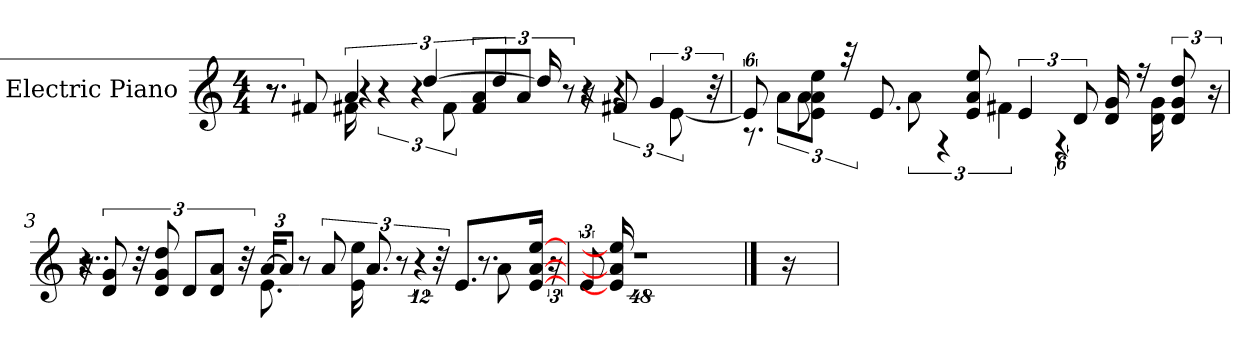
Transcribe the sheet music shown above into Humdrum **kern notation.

**kern
*part1
*staff1
*I"Electric Piano
*I'E.Pno
*clefG2
*M4/4
*MM120
=1
*^
*	*^
8r	8.r	8.r
12f#X	.	.
.	16f#X	6a
48%5r	.	.
.	6r	.
[4dd	.	.
.	.	48%11r
.	12f#	.
.	12a/ 12f#L	.
16dd]	.	.
.	12a/J	6dd
16r	.	.
.	12r	.
8f#X	.	.
.	6r	4r
6g	.	.
.	[12e	.
48r	.	.
*	*v	*v
=2	=2
48%5e]	8.r
12a\L	.
12e\ 12a 12eeJ	8a
48r	.
8.e	.
.	12a
.	6r
8e 8a 8ee	.
.	6f#X
6e	.
.	24%5r
12d	.
16d 16g	.
16r	.
.	16d 16g
12dd 12d 12g	.
.	48%5ryy
24r	.
=3	=3
*	*^
16r	4..r	2r
12d 12g	.	.
48r	.	.
12d 12g 12dd	.	.
12d/L	.	.
12d/ 12aJ	.	.
48r	.	.
[24a/KL	8.e	.
12a/J]	.	.
.	.	8r
12a	.	.
.	16e 16ee	8.a
12r	.	.
.	48%7r	.
48r	.	.
8.e/L	.	.
.	.	8.r
.	8a	.
[16e/ [16ee [16aJk	.	.
.	24r	.
*v	*v	*v
=4
12e
16e] 16ee] 16a]
48%41r
==5
16r
=
*-
